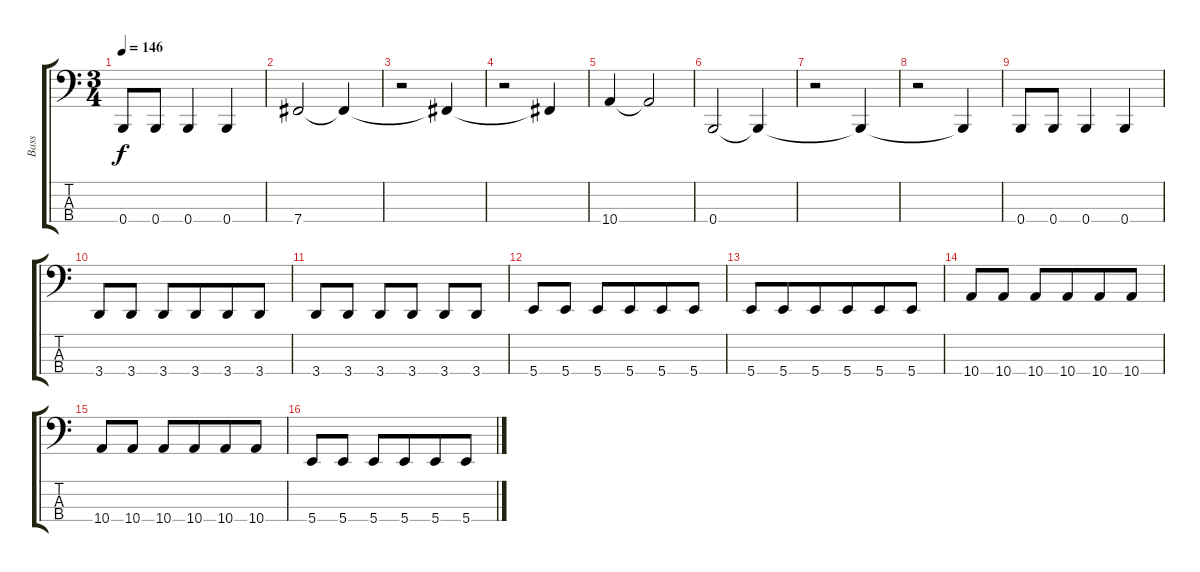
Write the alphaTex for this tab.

\track ("Bass" "Bass") {instrument electricbasspick}
\staff {score tabs}
\tuning (E2 B1 Gb1 B0) {hide}
\ts (3 4)
\tempo 146
\clef f4
\ks c
0.4.8{dy f} 0.4.8 0.4.4{beam merge} 0.4.4 |
7.4.2 7.4{t}.4 |
r.2 7.4{t}.4 |
r.2 7.4{t}.4 |
10.4.4 10.4{t}.2 |
0.4.2 0.4{t}.4 |
r.2 0.4{t}.4 |
r.2 0.4{t}.4 |
0.4.8 0.4.8 0.4.4{beam merge} 0.4.4 |
3.4.8 3.4.8 3.4.8 3.4.8{beam merge} 3.4.8{beam merge} 3.4.8 |
3.4.8{beam merge} 3.4.8 3.4.8 3.4.8 3.4.8 3.4.8 |
5.4.8{beam merge} 5.4.8 5.4.8 5.4.8{beam merge} 5.4.8 5.4.8 |
5.4.8 5.4.8{beam merge} 5.4.8 5.4.8{beam merge} 5.4.8 5.4.8 |
10.4.8 10.4.8 10.4.8 10.4.8{beam merge} 10.4.8 10.4.8 |
10.4.8 10.4.8 10.4.8 10.4.8{beam merge} 10.4.8 10.4.8 |
5.4.8{beam merge} 5.4.8 5.4.8 5.4.8{beam merge} 5.4.8 5.4.8
